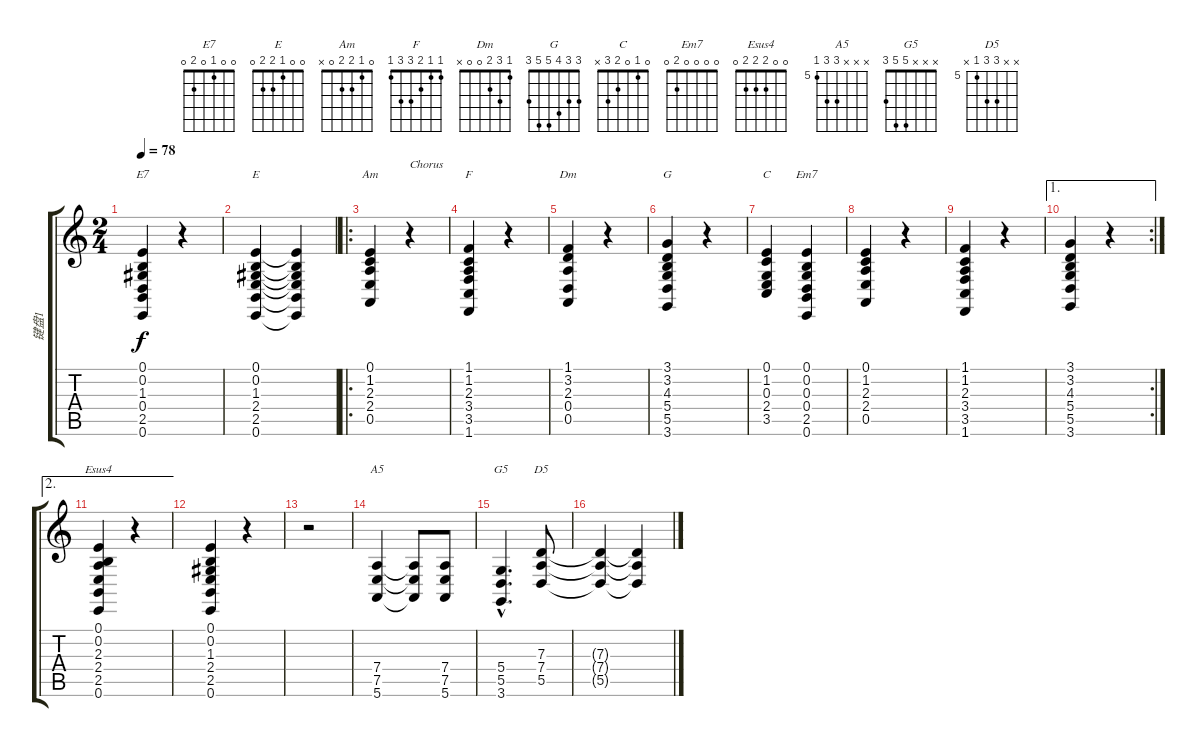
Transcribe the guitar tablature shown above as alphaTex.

\track ("键盘1" "键盘1") {instrument acousticgrandpiano}
\staff {score tabs}
\tuning (E4 B3 G3 D3 A2 E2) {hide}
\chord ("E7" 0 0 1 0 2 0)
\chord ("E" 0 0 1 2 2 0)
\chord ("Am" 0 1 2 2 0 x)
\chord ("F" 1 1 2 3 3 1)
\chord ("Dm" 1 3 2 0 0 x)
\chord ("G" 3 3 4 5 5 3)
\chord ("C" 0 1 0 2 3 x)
\chord ("Em7" 0 0 0 0 2 0)
\chord ("Esus4" 0 0 2 2 2 0)
\chord ("A5" x x x 7 7 5) {firstfret 5}
\chord ("G5" x x x 5 5 3)
\chord ("D5" x x 7 7 5 x) {firstfret 5}
\ts (2 4)
\tempo 78
\clef g2
\ks c
(0.1 0.2 1.3 0.4 2.5 0.6).4{ch "E7" dy f} r.4 |
(0.1 0.2 1.3 2.4 2.5 0.6).4{ch "E"} (0.1{t} 0.2{t} 1.3{t} 2.4{t} 2.5{t} 0.6{t}).4 |
\ro
(0.1 1.2 2.3 2.4 0.5).4{ch "Am"} r.4{txt "Chorus"} |
(1.1 1.2 2.3 3.4 3.5 1.6).4{ch "F"} r.4 |
(1.1 3.2 2.3 0.4 0.5).4{ch "Dm"} r.4 |
(3.1 3.2 4.3 5.4 5.5 3.6).4{ch "G"} r.4 |
(0.1 1.2 0.3 2.4 3.5).4{ch "C"} (0.1 0.2 0.3 0.4 2.5 0.6).4{ch "Em7"} |
(0.1 1.2 2.3 2.4 0.5).4 r.4 |
(1.1 1.2 2.3 3.4 3.5 1.6).4 r.4 |
\ae 1
\rc 2
(3.1 3.2 4.3 5.4 5.5 3.6).4 r.4 |
\ae 2
(0.1 0.2 2.3 2.4 2.5 0.6).4{ch "Esus4"} r.4 |
(0.1 0.2 1.3 2.4 2.5 0.6).4 r.4 |
r.2 |
(7.4 7.5 5.6).4{ch "A5"} (7.4{t} 7.5{t} 5.6{t}).8 (7.4 7.5 5.6).8 |
(5.4{hac} 5.5{hac} 3.6{hac}).4{d ch "G5"} (7.3 7.4 5.5).8{ch "D5"} |
(7.3{t} 7.4{t} 5.5{t}).4 (7.3{t} 7.4{t} 5.5{t}).4
